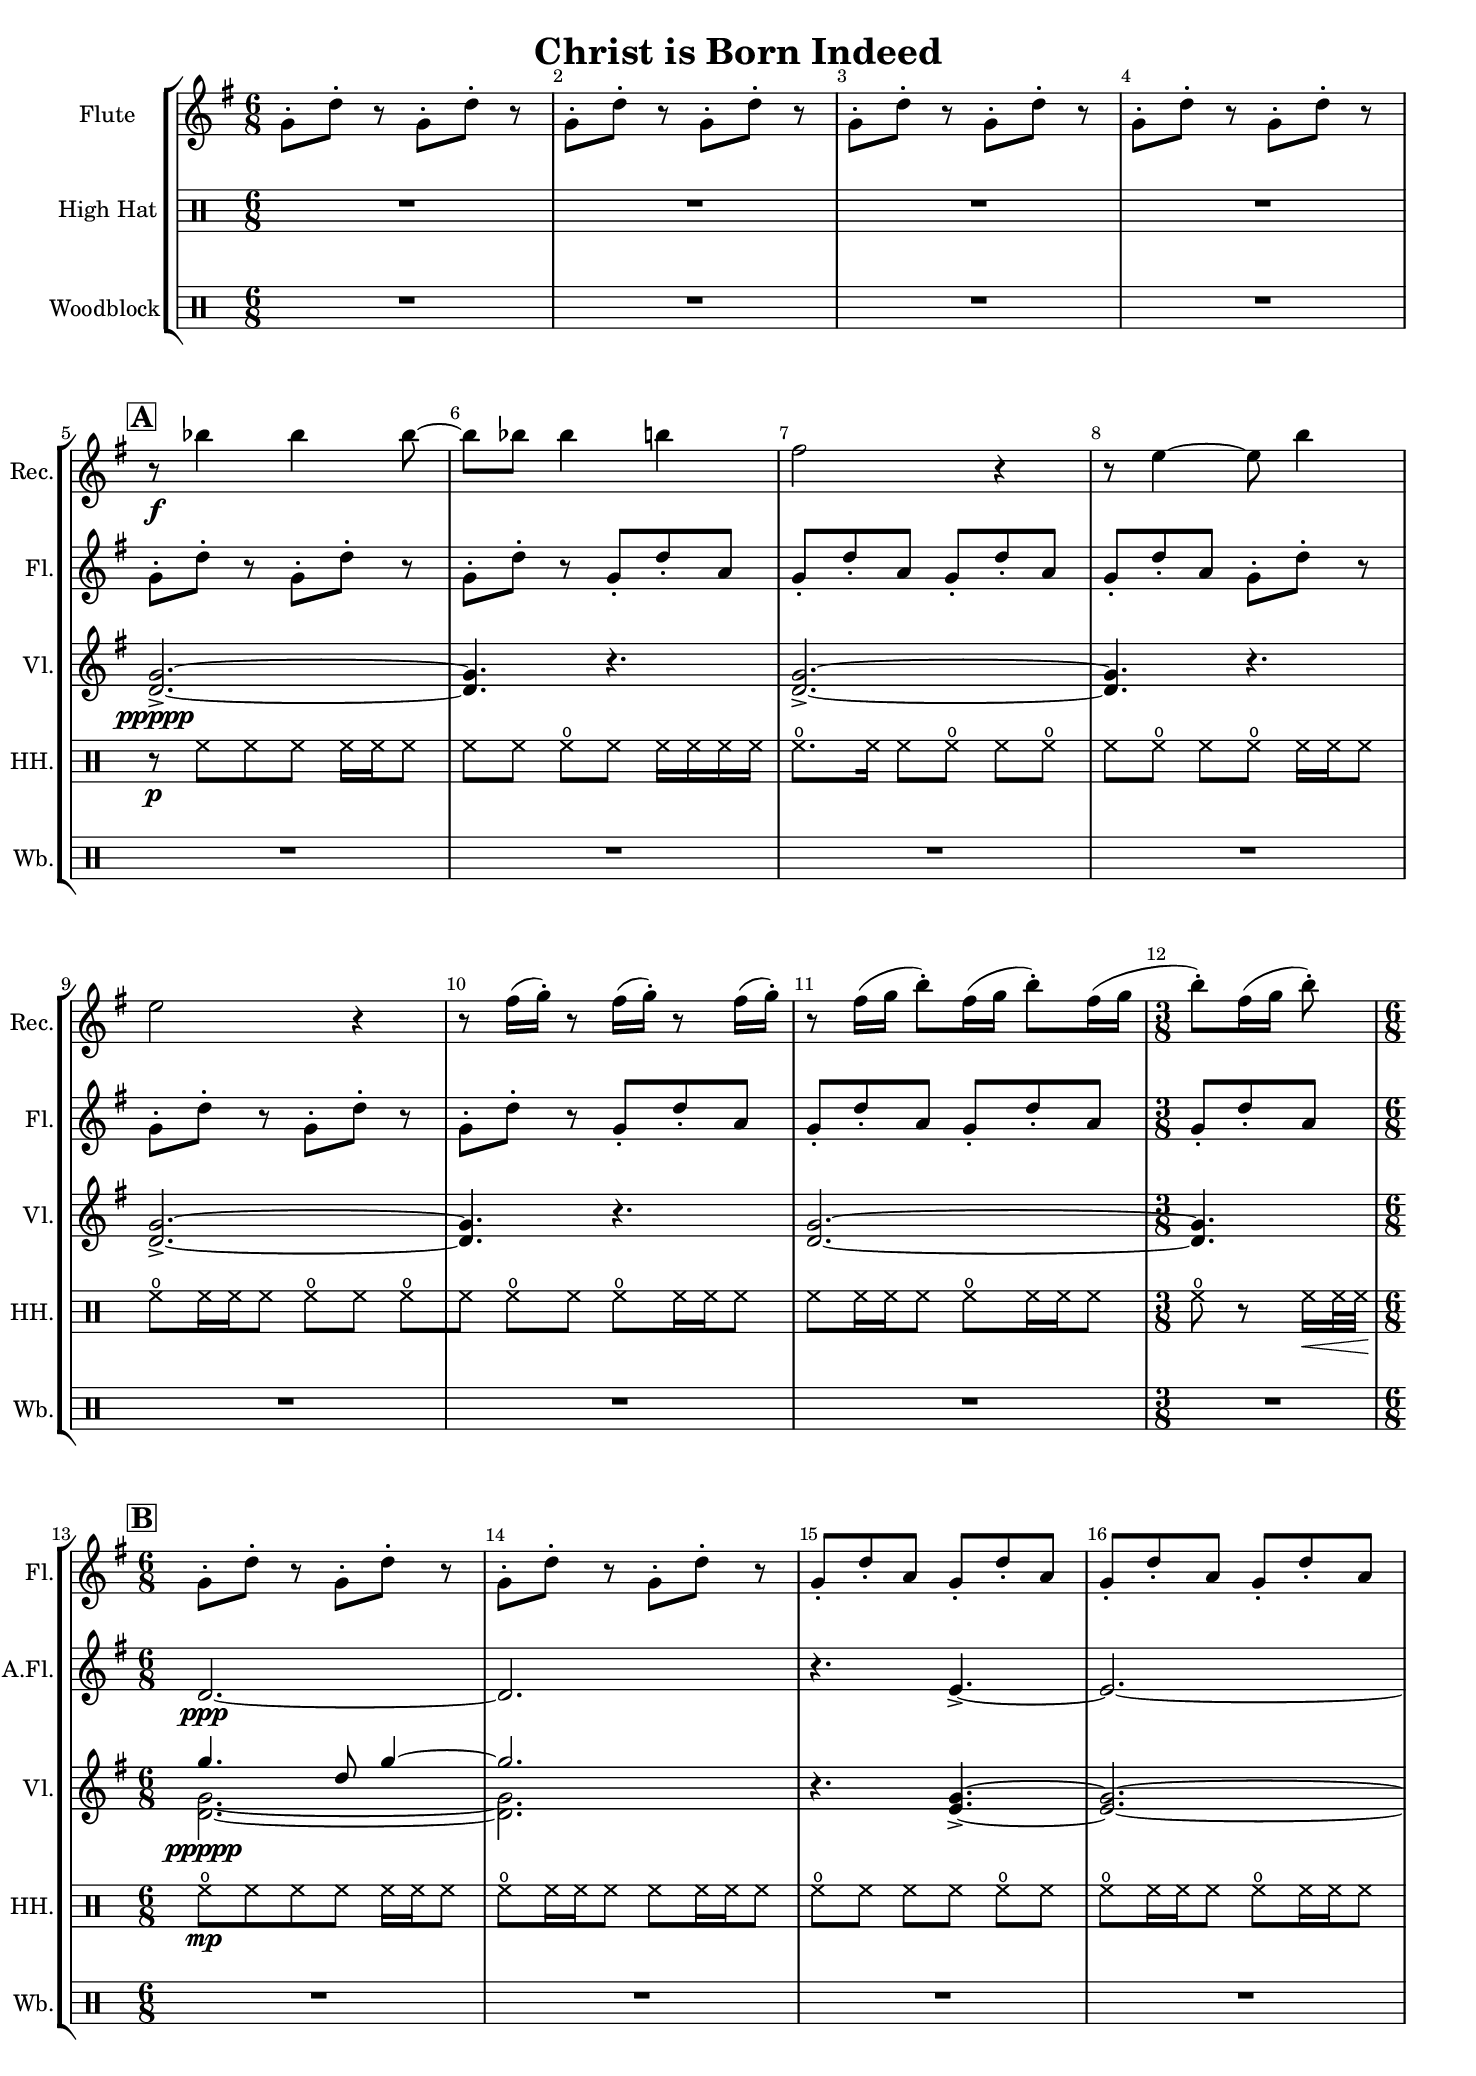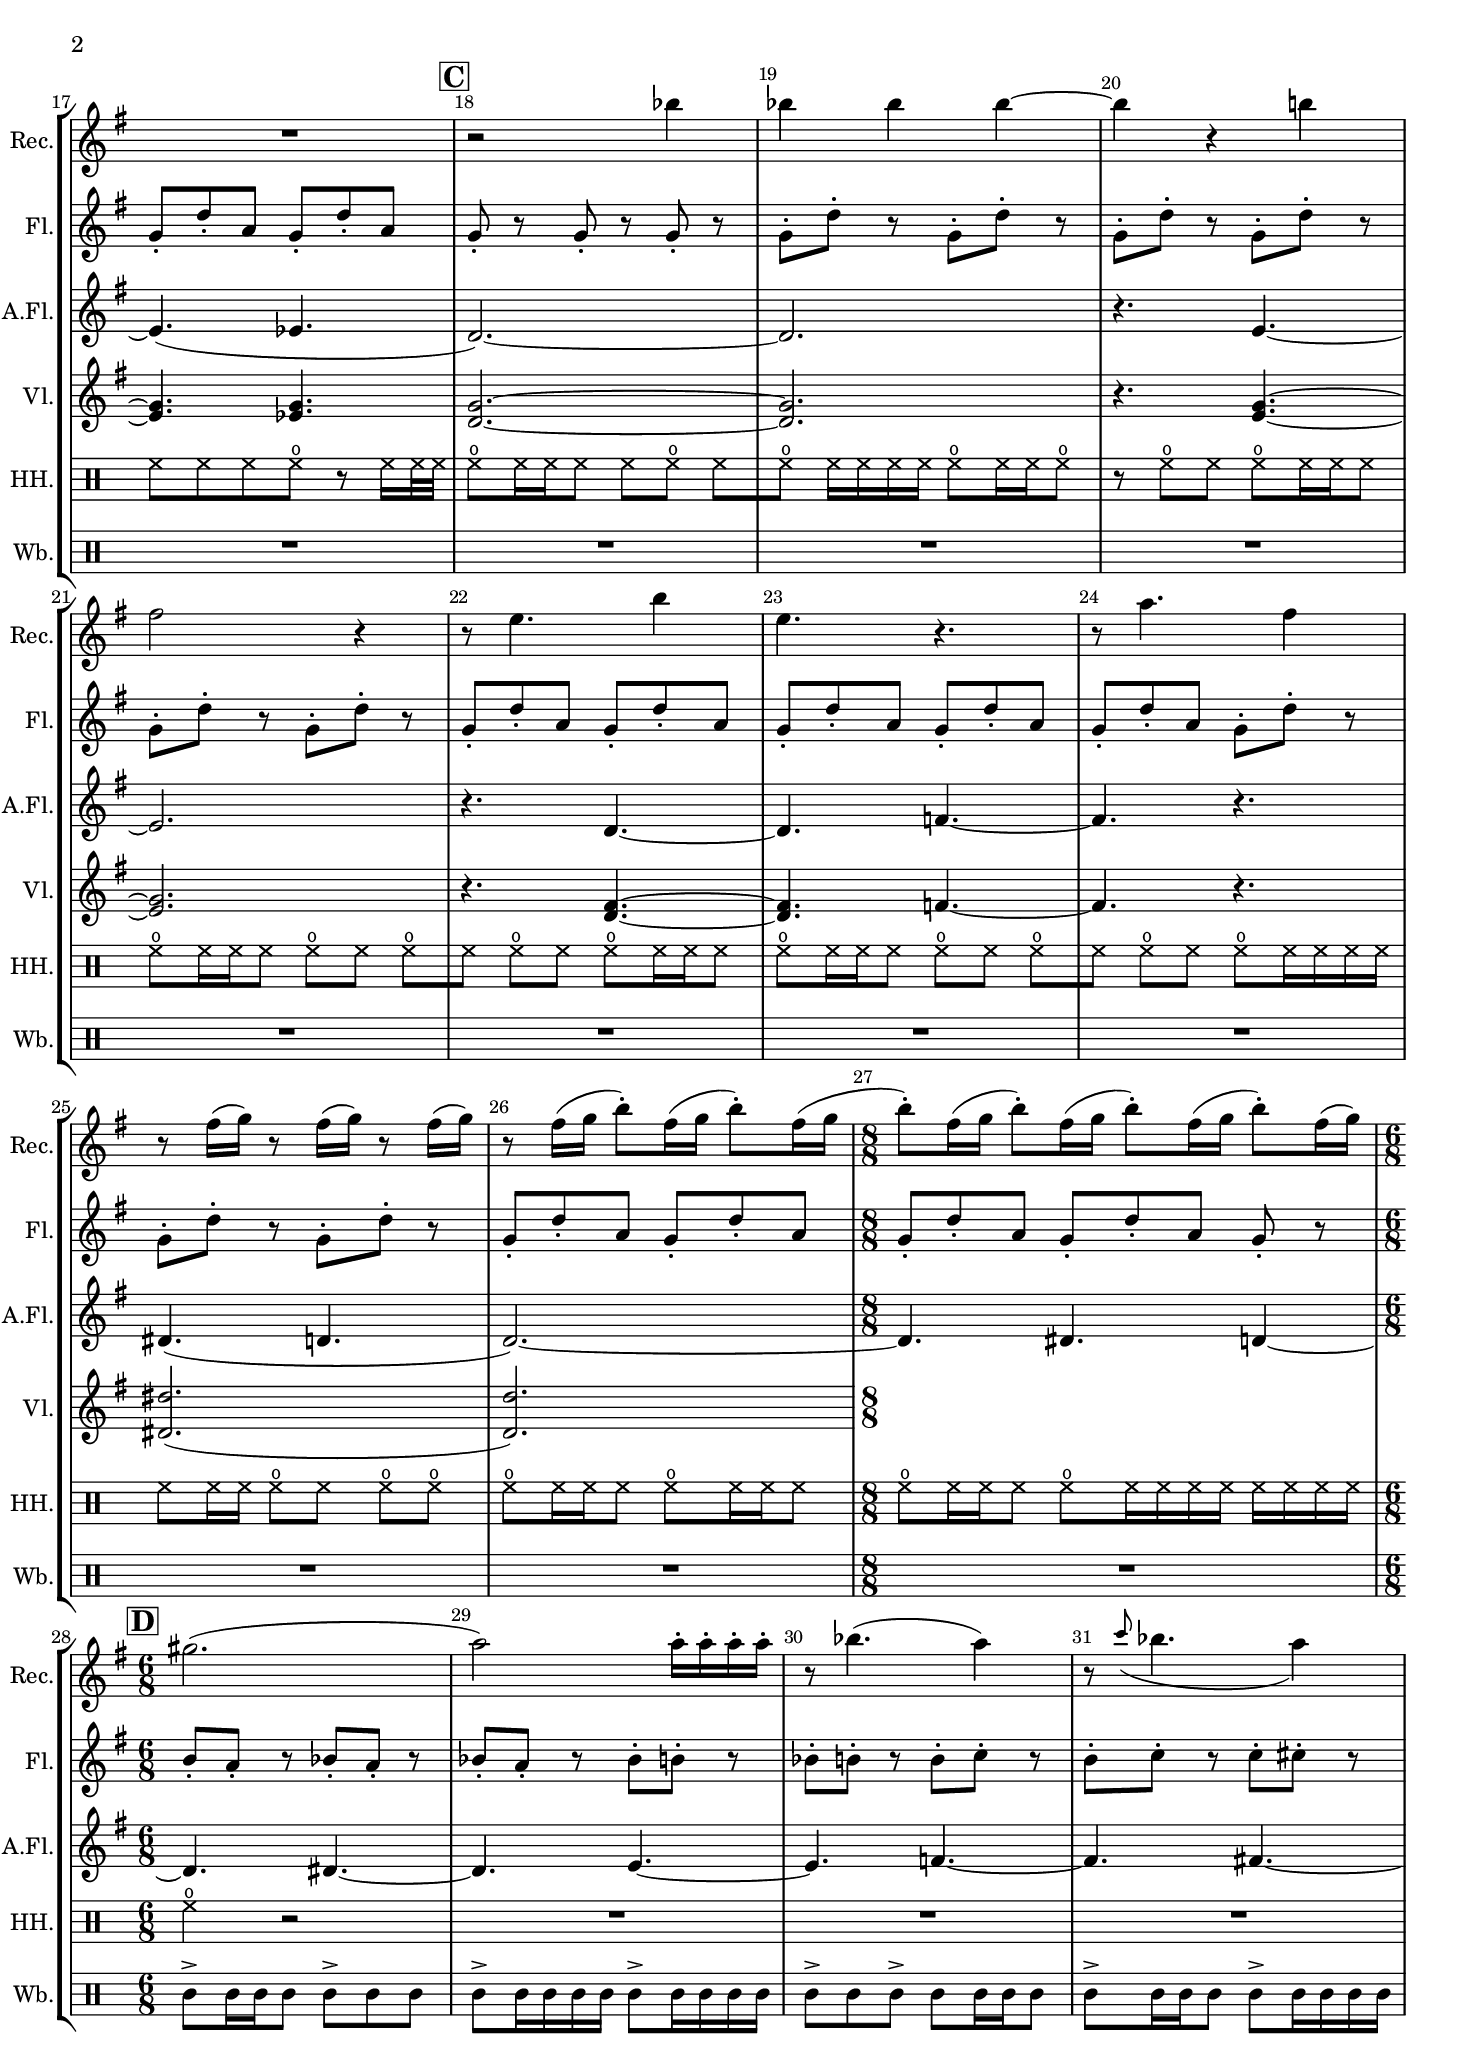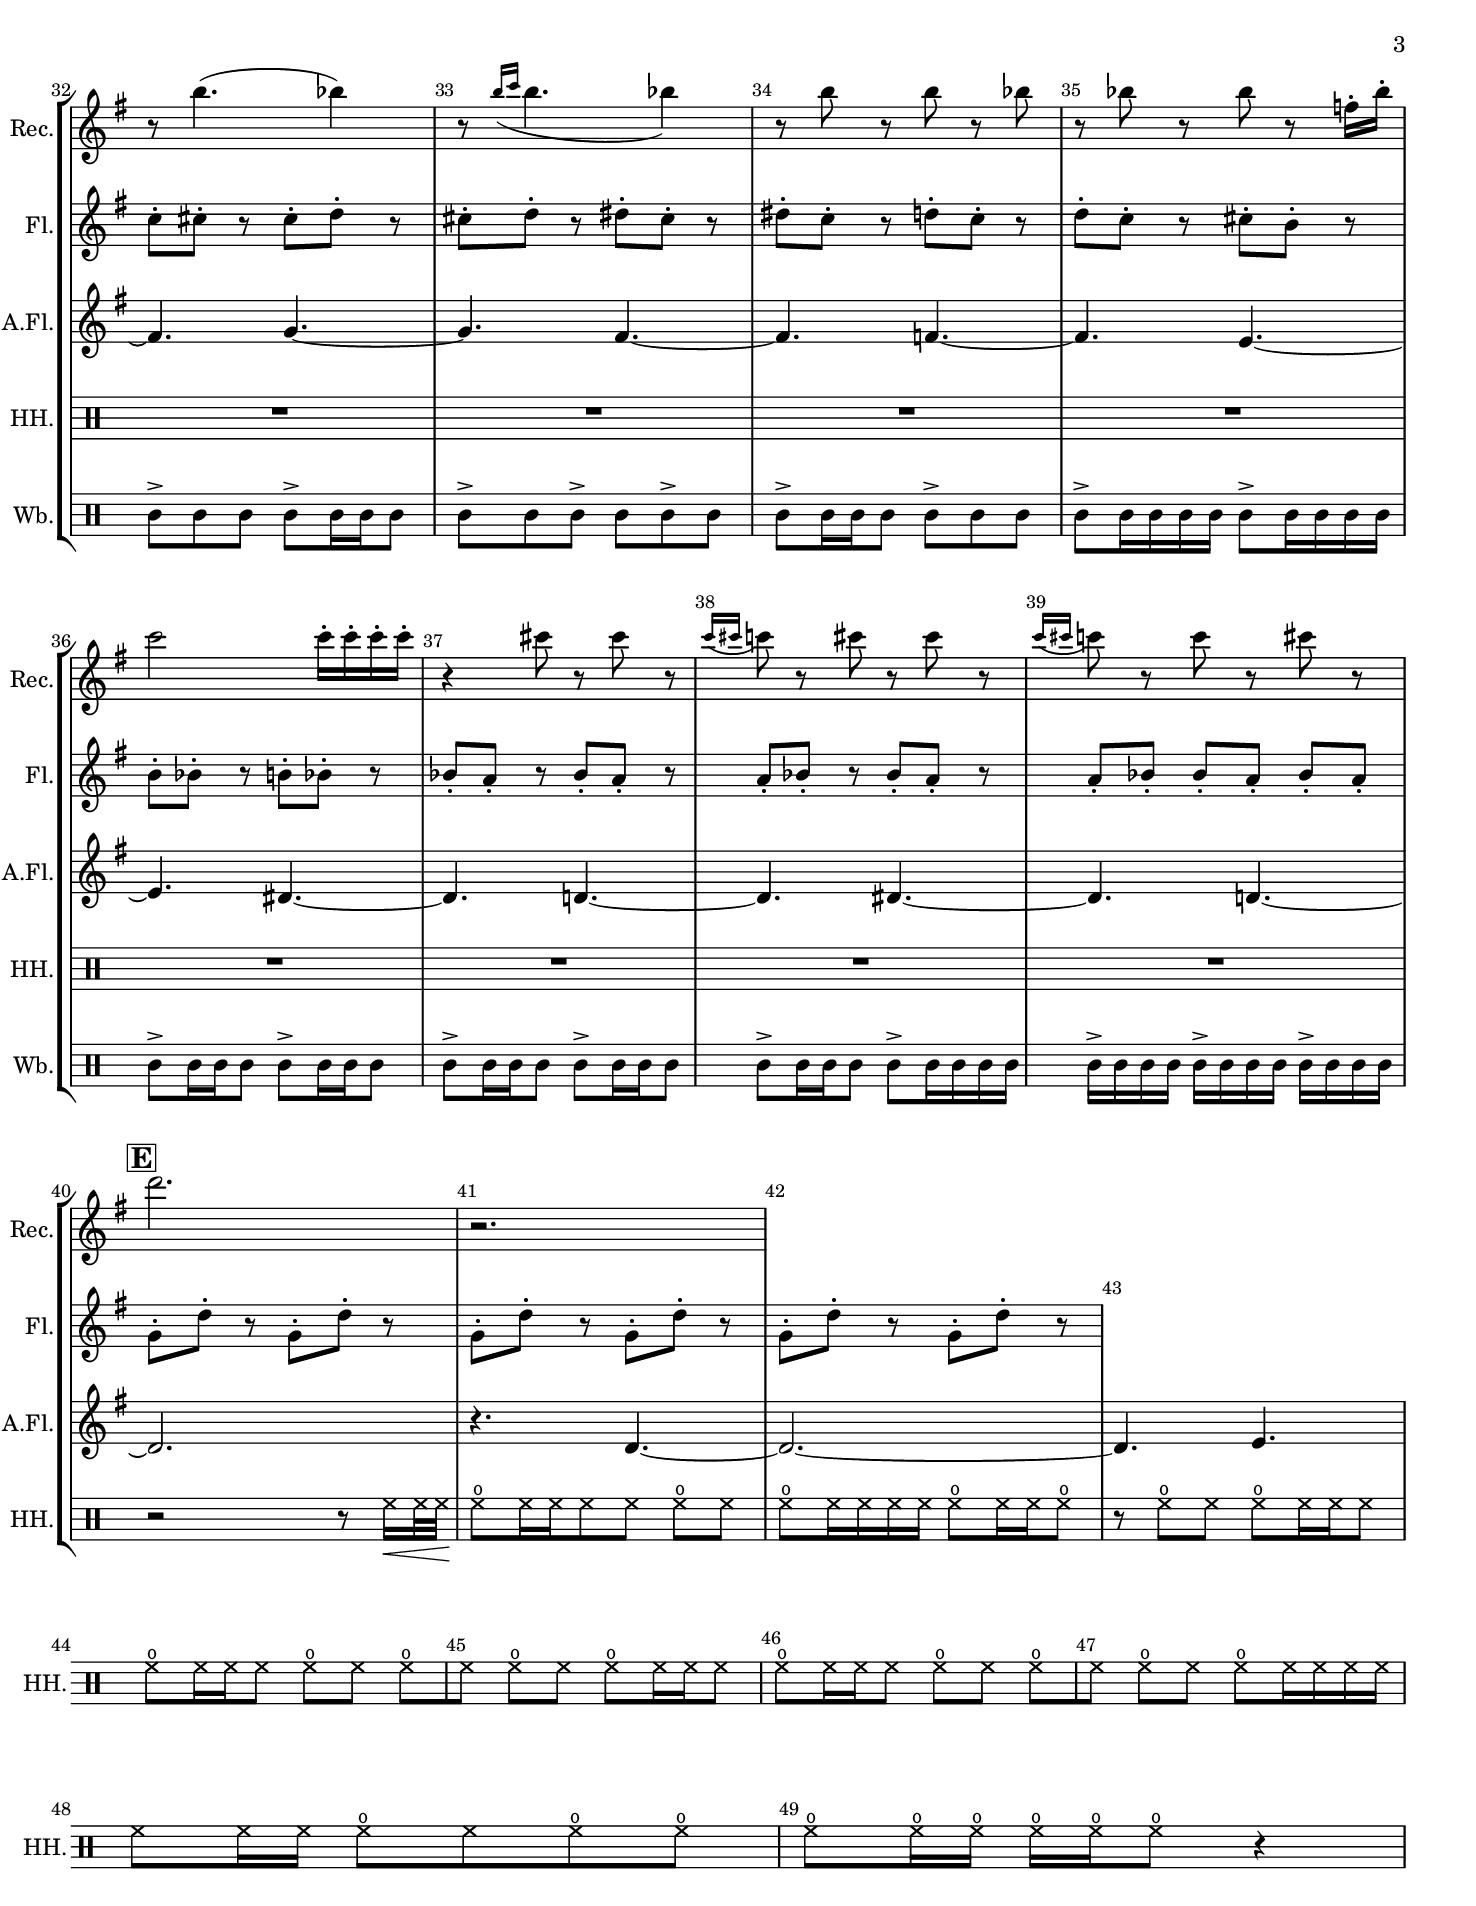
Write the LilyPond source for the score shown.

\version "2.20.0"  % necessary for upgrading to future LilyPond versions.

#(set-default-paper-size "b4")

\header{
  title = "Christ is Born Indeed"
}

\score {
  \layout {
    \context {
      \RemoveEmptyStaffContext
      \override VerticalAxisGroup.remove-first = ##t
    }
  }

  \midi {
    \tempo 4 = 124
  }

  \new StaffGroup <<
    \new Staff \with {
      instrumentName = "Recorder"
      shortInstrumentName = "Rec."
      midiInstrument = #"recorder"
    } \relative c''' {
      \override Score.BarNumber.break-visibility = ##(#f #t #t)
      \set Score.markFormatter = #format-mark-box-alphabet

      \key g \major
      \clef treble
      \time 6/8
      \repeat unfold 4 { R2. }
      \break

      % 5 // A
      \mark \default
      r8\f bes4 bes bes8~
      bes8 bes8 bes4 b4
      fis2 r4
      r8 e4~ e8 b'4
      \break
      
      % 9
      e,2 r4
      \repeat unfold 3 { r8 fis16( g-.) }
      r8 fis16([ g] b8-.[) fis16( g] b8-.[) fis16( g]
      \time 3/8
      b8-.)[ fis16( g] b8-.)
      \break
      
      % 13 // B
      \mark \default
      \time 6/8
      \repeat unfold 5 { R2. }

      % 18 // C
      \mark \default
      r2 bes4
      % 19
      bes4 bes bes~
      % 20
      bes4 r b
      % 21
      fis2 r4
      % 22
      r8 e4. b'4
      % 23
      e,4. r4.
      % 24
      r8 a4. fis4
      \break

      % 25
      \repeat unfold 3 { r8 fis16([ g]) }
      % 26
      r8 fis16([ g] b8-.[) fis16( g] b8-.[) fis16( g]
      % 27
      \time 8/8
      b8-.[) fis16( g] b8-.[) fis16( g] b8-.[) fis16( g] b8-.[) fis16( g])
      \break

      % 28 // D
      \mark \default
      \time 6/8
      gis2.(
      % 29
      a2) a16-. a-. a-. a-.
      % 30
      r8 bes4.( a4)
      % 31
      r8 \grace c8( bes4. a4)
      \break
      
      % 32
      r8 b4.( bes4)
      % 33
      r8 \grace { b16( c } b4. bes4)
      % 34
      r8 b r b8 r bes
      % 35
      r bes r bes r f16-. bes-.
      \break

      % 36
      c2 c16-. c-. c-. c-.
      % 37
      r4 cis8 r cis r
      % 38
      \grace { c16( cis } c8) r cis8 r cis r
      % 39
      \grace { c16( cis } c8) r c r cis r
      \break
      
      % 40 // E
      \mark \default
      d2.
      r2.
    } 
    % End Recorder

    \new Staff \with {
      instrumentName = "Flute"
      shortInstrumentName = "Fl."
      midiInstrument = #"flute"
    } \relative c'' {
      \key g \major
      \clef treble
      \time 6/8
      \repeat unfold 11 { g8-.[ d'-.] r }
      \repeat unfold 4 { g,-. d'-. a }
      % 9
      \repeat unfold 4 { g-.[ d'-.] r }
      \repeat unfold 4 { g,-. d'-. a }

      % 13 // B
      \repeat unfold 4 { g-.[ d'-.] r }
      \repeat unfold 6 { g,-. d'-. a }
      g8-. r g-. r g-. r
      \repeat unfold 6 { g-.[ d'-.] r }
      \repeat unfold 5 { g,-. d'-. a }
      \repeat unfold 3 { g-.[ d'-.] r }
      % 26
      \repeat unfold 4 { g,-.[ d'-. a] }
      g-. r 
      \break

      % 28 // D
      b8-. a-. r bes-. a-. r
      % 29
      bes-. a-. r bes-. b-. r
      % 30
      bes-. b-. r b-. c-. r 
      % 21
      b-. c-. r c-. cis-. r
      % 32
      c-. cis-. r cis-. d-. r
      % 33
      cis-. d-. r dis-. cis-. r
      % 34
      dis-. c-. r d-. c-. r
      % 35
      d-. c-. r cis-. b-. r
      \break
      
      % 36
      b-. bes-. r b-. bes-. r
      % 37
      bes-. a-. r bes-. a-. r
      % 38
      a8-. bes-. r bes-. a-. r
      % 39
      a8-.[ bes-.] bes8-.[ a-.] bes8-.[ a-.]

      % 40 // E
      \repeat unfold 6 { g8-.[ d'-.] r }
    }
    % End Flute

    \new Staff \with {
      instrumentName = "Alto Flute"
      shortInstrumentName = "A.Fl."
      midiInstrument = #"flute"
    } \relative c' {
      \key g \major
      R1 * 6/8 * 11
      % 12
      R1 * 3/8
      
      % 13 // B
      \time 6/8
      d2.~\ppp
      d
      % 15
      r4. e4.->~
      e2.~

      % 17
      e4.( ees
      % 18 // C
      d2.)~
      % 19
      d2.
      % 20
      r4. e~
      
      % 21
      e2.
      % 22
      r4. d4.~
      % 23
      d4. f~
      % 24
      f4. r

      % 25
      dis4.( d
      d2.)~

      % 27
      \time 8/8
      d4. dis4. d4~

      % 28 // D
      d4. dis~
      % 29
      dis4. e~
      % 30
      e f~
      % 31
      f fis~

      % 32
      fis g~
      g fis~
      fis f~
      f e~

      % 36
      e dis~
      dis d~
      d dis~
      dis d~

      % 40 // E
      d2.
      r4. d~
      d2.~
      d4. e
    }

    \new Staff \with {
      instrumentName = "Violin"
      shortInstrumentName = "Vl."
      midiInstrument = #"violin"
    } \relative c'' {
      \key g \major
      \repeat unfold 4 { R2. }
      % 5 // A
      <g d>2.->\ppppp~
      <g d>4. r
      <g d>2.->~
      <g d>4. r
      % 9
      <g d>2.->~
      <g d>4. r
      <g d>2.~
      % 12
      \time 3/8
      <g d>4.

      % 13 // B
      <<
        \relative {
          \stemUp g''4.\ppppp d8 g4~
          % 14
          g2.
        }
        \\
        \relative {
          <g' d>2._~
          % 14
          <g d>2.
        }
      >>
      % 15
      r4.
      <g e>->~
      <g e>2.~
      \break

      % 17
      <g e>4. <g ees>4.
      % 18 // C
      <g d>2.~
      % 19
      <g d>2.

      % 20
      r4. <g e>~
      % 21
      <g e>2.
      % 22
      r4. <fis d>4.~
      % 23
      <fis d> <f>~
      % 24
      <f> r
      % 25
      <dis' dis,>2.(
      % 26
      <d d,>)
    }
    % End Violin

    \new DrumStaff \with {
      instrumentName = "High Hat"
      shortInstrumentName = "HH."
    } \drummode {
      \repeat unfold 4 { R2. }
      % 5 // A
      r8\p hihat8[ hh hh] hh16 hh hh8
      % 6
      hh8[ hh8] openhihat[ hh] hh16[ hh hh hh]
      % 7
      openhihat8.[ hh16] hh8[ openhihat]
      \repeat unfold 3 { hh[ openhihat] }
      hh16 hh hh8
      % 9
      openhihat8[ hh16 hh hh8] openhihat[ hh] openhihat[
      % 10
      hh8] openhihat[ hh8] openhihat[ hh16 hh hh8]
      % 11
      hh[ hh16 hh hh8] openhihat[ hh16 hh16 hh8]
      % 12
      openhihat r8 hh16\< hh32 hh\!

      % 13 // B
      openhihat8[\mp hh8 hh hh ] hh16 hh hh8
      
      % 14
      openhihat8[ hh16 hh hh8] hh[ hh16 hh hh8]
      % 15
      openhihat[ hh] hh[ hh] openhihat[ hh]
      % 16
      openhihat[ hh16 hh hh8] openhihat8[ hh16 hh hh8]
      % 17
      hh[ hh hh openhihat] r8 hh16 hh32 hh

      % 18 // C
      openhihat8[ hh16 hh hh8] hh[ openhihat] hh[ openhihat]
      % 19
      hh16[ hh hh hh] openhihat8[ hh16 hh openhihat8]
      % 20
      r8 openhihat[ hh] openhihat[ hh16 hh hh8]
      % 21
      openhihat8[ hh16 hh hh8] openhihat[ hh] openhihat[
      % 22
      hh] openhihat[ hh] openhihat[ hh16 hh hh8]
      % 23
      openhihat8[ hh16 hh hh8] openhihat[ hh] openhihat[
      % 24
      hh] openhihat[ hh] openhihat[ hh16 hh16 hh16 hh16]
      % 25
      hh8[ hh16 hh] openhihat8[ hh] openhihat openhihat
      % 26
      openhihat[ hh16 hh hh8] openhihat[ hh16 hh hh8]
      % 27
      \time 8/8
      openhihat[ hh16 hh hh8] openhihat[ hh16 hh hh hh] hh[ hh hh hh]
      \break

      % 28 // D
      \time 6/8
      openhihat4 r2
      % 29
      R1 * 6/8 * 11
      \break

      % 40 // E
      r2 r8 hh16\< hh32 hh\!
      % 41
      openhihat8[ hh16 hh hh8 hh] openhihat8[ hh]
      % 42
      openhihat8[ hh16 hh hh hh] openhihat8[ hh16 hh openhihat8]
      % 43
      r8 openhihat8[ hh] openhihat[ hh16 hh hh8]
      \break

      % 44
      openhihat8[ hh16 hh hh8] openhihat[ hh] openhihat[
      % 45
      hh] openhihat[ hh] openhihat[ hh16 hh hh8]
      % 46
      openhihat[ hh16 hh hh8] openhihat[ hh] openhihat[
      % 47
      hh] openhihat[ hh] openhihat[ hh16 hh hh hh]
      \break

      % 48
      hh8[ hh16 hh] openhihat8[ hh openhihat openhihat]
      % 49
      openhihat[ openhihat16 openhihat] openhihat[ openhihat openhihat8] r4
    }
    % End Hi Hat
    
    \new DrumStaff \with {
      instrumentName = "Woodblock"
      shortInstrumentName = "Wb."
    } \drummode {
      R1 * 6/8 * 11
      % 12
      R1 * 3/8
      
      % 13 // B
      R1 * 6/8 * 14

      % 27
      R1 * 8/8
      % 28
      wbl8->[ wbl16 wbl wbl8] wbl-> wbl wbl
      % 29
      wbl->[ wbl16 wbl wbl wbl] wbl8-> wbl16 wbl wbl wbl
      % 30
      wbl8->[ wbl wbl->] wbl[ wbl16 wbl16 wbl8]
      % 31
      wbl->[ wbl16 wbl wbl8] wbl->[ wbl16 wbl wbl wbl]
      \break

      % 32
      wbl8->[ wbl wbl] wbl->[ wbl16 wbl wbl8]
      % 33
      wbl8->[ wbl wbl->] wbl[ wbl-> wbl]
      % 34
      wbl8->[ wbl16 wbl wbl8] wbl->[ wbl wbl]
      % 35
      wbl8->[ wbl16 wbl wbl wbl] wbl8->[ wbl16 wbl wbl wbl]
      \break

      % 36
      \repeat unfold 5 { wbl8->[ wbl16 wbl wbl8] }
      wbl8->[ wbl16 wbl wbl wbl]
      % 39
      wbl16[-> wbl wbl wbl] wbl->[ wbl wbl wbl] wbl[-> wbl wbl wbl]
    }
    % End Toms
  >>
}